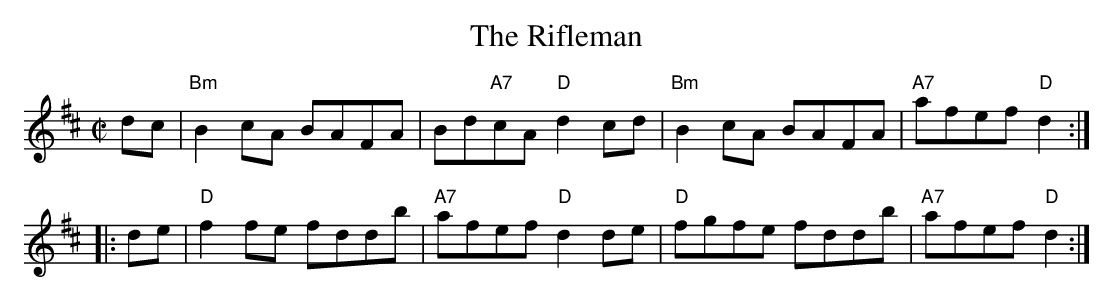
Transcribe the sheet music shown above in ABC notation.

X:1
T: The Rifleman
M: C|
L: 1/8
K: D
dc \
| "Bm"B2cA BAFA | Bd"A7"cA "D"d2cd | "Bm"B2cA BAFA | "A7"afef "D"d2 :|
|: de \
| "D"f2fe fddb | "A7"afef "D"d2de | "D"fgfe fddb | "A7"afef "D"d2 :|
